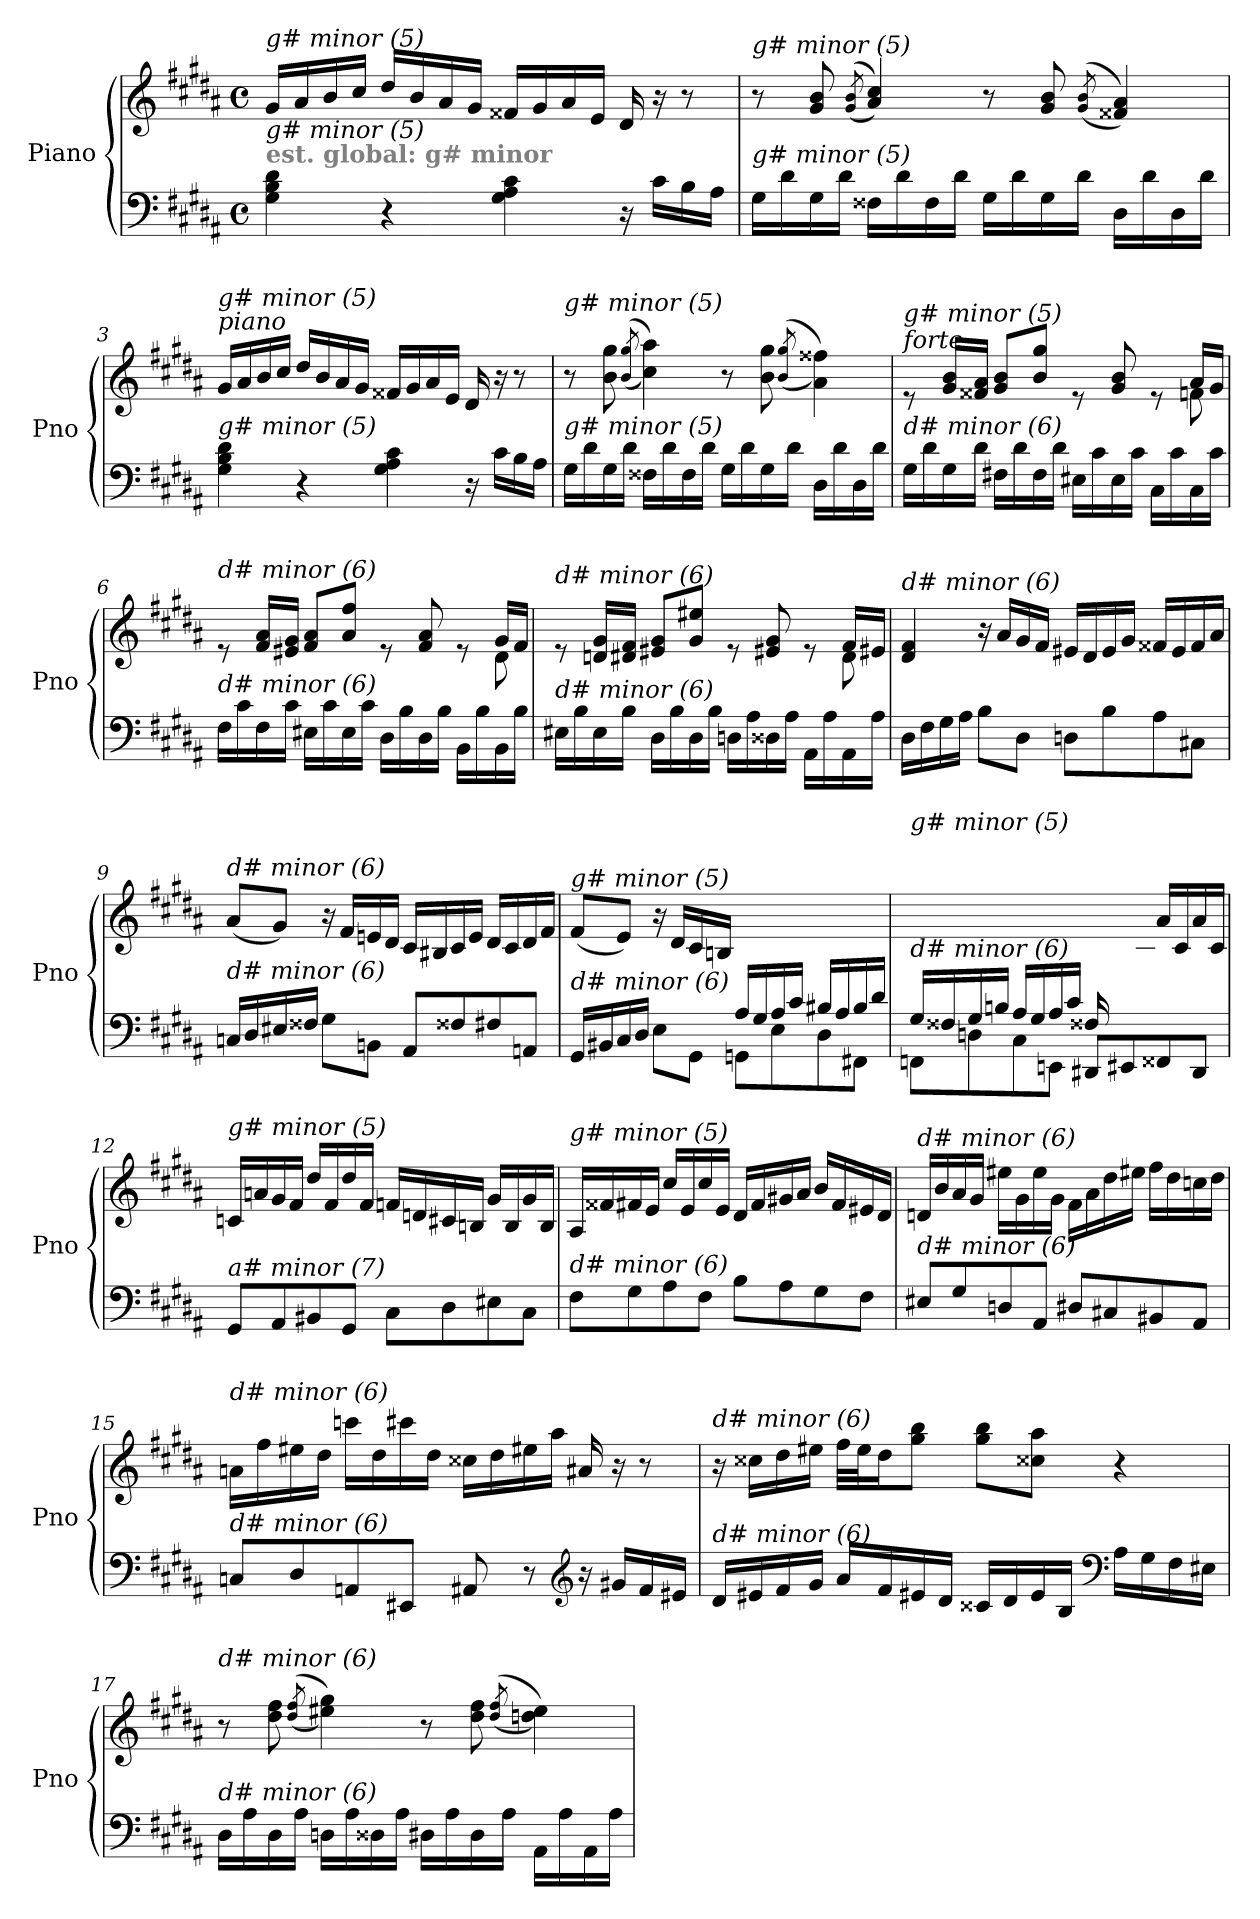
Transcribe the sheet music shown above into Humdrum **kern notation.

**kern	**kern
*part1	*part1
*staff2	*staff1
*I"Piano	*
*I'Pno	*
*clefF4	*clefG2
*k[f#c#g#d#a#]	*k[f#c#g#d#a#]
*M4/4	*M4/4
*met(c)	*met(c)
=1	=1
!	!LO:TX:i:t=g# minor (5)
!LO:TX:a:B:color=#808080:t=est. global&colon; g# minor	!
!LO:TX:i:t=g# minor (5)	!
4G#\ 4B\ 4d#\	16g#/LL
.	16a#/
.	16b/
.	16cc#/JJ
4r	16dd#/LL
.	16b/
.	16a#/
.	16g#/JJ
4G#\ 4A#\ 4c#\	16f##X/LL
.	16g#/
.	16a#/
.	16e/JJ
16r	16d#/
16c#\LL	16r
16B\	8r
16A#\JJ	.
=2	=2
!	!LO:TX:i:t=g# minor (5)
!LO:TX:i:t=g# minor (5)	!
16G#\LL	8r
16d#\	.
16G#\	8g#/ 8b/
16d#\JJ	.
.	(>(8qg#/ 8qb/
16F##X\LL	4a#/ 4cc#/))
16d#\	.
16F##\	.
16d#\JJ	.
16G#\LL	8r
16d#\	.
16G#\	8g#/ 8b/
16d#\JJ	.
.	((>8qg#/ 8qb/
16D#\LL	4f##X/ 4a#/))
16d#\	.
16D#\	.
16d#\JJ	.
=3	=3
!	!LO:TX:a:i:t=piano
!	!LO:TX:i:t=g# minor (5)
!LO:TX:i:t=g# minor (5)	!
4G#\ 4B\ 4d#\	16g#/LL
.	16a#/
.	16b/
.	16cc#/JJ
4r	16dd#/LL
.	16b/
.	16a#/
.	16g#/JJ
4G#\ 4A#\ 4c#\	16f##X/LL
.	16g#/
.	16a#/
.	16e/JJ
16r	16d#/
16c#\LL	16r
16B\	8r
16A#\JJ	.
!!LO:LB:g=z
=4	=4
!	!LO:TX:i:t=g# minor (5)
!LO:TX:i:t=g# minor (5)	!
16G#\LL	8r
16d#\	.
16G#\	8b\ 8gg#\
16d#\JJ	.
.	((>8qb/ 8qgg#/
16F##X\LL	4cc#\ 4aa#\))
16d#\	.
16F##\	.
16d#\JJ	.
16G#\LL	8r
16d#\	.
16G#\	8b\ 8gg#\
16d#\JJ	.
.	((>8qb/ 8qgg#/
16D#\LL	4a#\ 4ff##X\))
16d#\	.
16D#\	.
16d#\JJ	.
=5	=5
*^	*^
!	!	!LO:TX:a:i:t=forte	!
!	!	!LO:TX:i:t=g# minor (5)	!
!LO:TX:i:t=d# minor (6)	!	!	!
2..ryy	16G#\LL	8re	2..ryy
.	16d#\	.	.
.	16G#\	16g#/ 16b/LL	.
.	16d#\JJ	16f##X/ 16a#/JJ	.
.	16F#X\LL	8g#/ 8b/L	.
.	16d#\	.	.
.	16F#\	8b/ 8gg#/J	.
.	16d#\JJ	.	.
.	16E#X\LL	8re	.
.	16c#\	.	.
.	16E#\	8g#/ 8b/	.
.	16c#\JJ	.	.
.	16C#\LL	8re	.
.	16c#\	.	.
8ryy	16C#\	16a#/LL	8fni\
.	16c#\JJ	16g#/JJ	.
=6	=6	=6	=6
!	!	!LO:TX:i:t=d# minor (6)	!
!LO:TX:i:t=d# minor (6)	!	!	!
2..ryy	16F#\LL	8re	2..ryy
.	16c#\	.	.
.	16F#\	16f#/ 16a#/LL	.
.	16c#\JJ	16e#X/ 16g#/JJ	.
.	16E#X\LL	8f#/ 8a#/L	.
.	16c#\	.	.
.	16E#\	8a#/ 8ff#/J	.
.	16c#\JJ	.	.
.	16D#\LL	8re	.
.	16B\	.	.
.	16D#\	8f#/ 8a#/	.
.	16B\JJ	.	.
.	16BB\LL	8re	.
.	16B\	.	.
8ryy	16BB\	16g#/LL	8d#\
.	16B\JJ	16f#/JJ	.
!!LO:LB:g=z	!!
=7	=7	=7	=7
!	!	!LO:TX:i:t=d# minor (6)	!
!LO:TX:i:t=d# minor (6)	!	!	!
2..ryy	16E#X\LL	8re	2..ryy
.	16B\	.	.
.	16E#\	16dni/ 16g#/LL	.
.	16B\JJ	16d#/ 16f#/JJ	.
.	16D#\LL	8e#X/ 8g#/L	.
.	16B\	.	.
.	16D#\	8g#/ 8ee#X/J	.
.	16B\JJ	.	.
.	16Dni\LL	8re	.
.	16A#\	.	.
.	16D##i\	8e#X/ 8g#/	.
.	16A#\JJ	.	.
.	16AA#\LL	8re	.
.	16A#\	.	.
8ryy	16AA#\	16f#/LL	8d#\
.	16A#\JJ	16e#X/JJ	.
*	*	*v	*v
=8	=8	=8
!	!	!LO:TX:i:t=d# minor (6)
!LO:TX:i:t=d# minor (6)	!	!
*v	*v	*
16D#\LL	4d#/ 4f#/
16F#\	.
16G#\	.
16A#\JJ	.
8B\L	16r
.	16a#/LL
8D#\J	16g#/
.	16f#/JJ
8Dni\L	16e#X/LL
.	16d#/
8B\	16e#/
.	16g#/JJ
8A#\	16f##X/LL
.	16e#/
8C#X\J	16f##/
.	16a#/JJ
=9	=9
!	!LO:TX:i:t=d# minor (6)
!LO:TX:i:t=d# minor (6)	!
16Cni/LL	(8a#/L
16D#/	.
16E#X/	8g#/J)
16F##X/JJ	.
8G#\L	16r
.	16f#/LL
8BBn\J	16en/
.	16d#/JJ
8AA#/L	16c#/LL
.	16B#Xj/
8F##X/	16c#/
.	16e/JJ
8F#X/	16d#/LL
.	16c#/
8AAn/J	16d#/
.	16f#/JJ
!!LO:LB:g=z
=10	=10
*^	*
!	!	!LO:TX:i:t=g# minor (5)
!LO:TX:i:t=d# minor (6)	!	!
2ryy	16GG#/LL	(8f#/L
.	16BB#X/	.
.	16C#/	8e/J)
.	16D#/JJ	.
.	8E\L	16r
.	.	16d#/LL
.	8GG#\J	16c#/
.	.	16Bn/JJ
16A#/LL	8GGni\L	2ryy
16G#/	.	.
16A#/	8E\	.
16c#/JJ	.	.
16B#X/LL	8D#\	.
16A#/	.	.
16B#/	8FF#X\J	.
16d#/JJ	.	.
=11	=11	=11
!	!	!LO:TX:i:t=g# minor (5)
!LO:TX:i:t=d# minor (6)	!	!
16G#/LL	8FFni\L	2ryy
16F##X/	.	.
16G#/	8Dn\	.
16Bn/JJ	.	.
16A#/LL	8C#\	.
16G#/	.	.
16A#/	8EEn\J	.
16c#/JJ	.	.
16F##X/LL	8DD#X/L	16ryy
4..ryy	.	16e/
.	8EE#X/	16d#/
.	.	16c#/JJ
.	8FF##X/	16a#/LL
.	.	16c#/
.	8DD#/J	16a#/
.	.	16c#/JJ
*v	*v	*
=12	=12
!	!LO:TX:i:t=g# minor (5)
!LO:TX:i:t=a# minor (7)	!
8GG#/L	16cni/LL
.	16an/
8AA#/	16g#/
.	16f#/JJ
8BB#X/	16dd#/LL
.	16f#/
8GG#/J	16dd#/
.	16f#/JJ
8C#\L	16fni/LL
.	16dn/
8D#\	16c#/
.	16Bn/JJ
8E#X\	16g#/LL
.	16B/
8C#\J	16g#/
.	16B/JJ
!!LO:LB:g=z
=13	=13
!	!LO:TX:i:t=g# minor (5)
!LO:TX:i:t=d# minor (6)	!
8F#\L	16A#/LL
.	16f##Xi/
8G#\	16f#/
.	16e/JJ
8A#\	16cc#/LL
.	16e/
8F#\J	16cc#/
.	16e/JJ
8B\L	16d#/LL
.	16f#/
8A#\	16g#X/
.	16a#/JJ
8G#\	16b/LL
.	16f#/
8F#\J	16e#Xj/
.	16d#/JJ
=14	=14
!	!LO:TX:i:t=d# minor (6)
!LO:TX:i:t=d# minor (6)	!
8E#X/L	16dni/LL
.	16b/
8G#/	16a#/
.	16g#/JJ
8Dni/	16ee#X\LL
.	16g#\
8AA#/J	16ee#\
.	16g#\JJ
8D#/L	16f#\LL
.	16a#\
8C#X/	16dd#\
.	16ee#X\JJ
8BB#Xj/	16ff#\LL
.	16dd#\
8AA#/J	16ccni\
.	16dd#\JJ
=15	=15
!	!LO:TX:i:t=d# minor (6)
!LO:TX:i:t=d# minor (6)	!
8Cni/L	16ani\LL
.	16ff#\
8D#/	16ee#X\
.	16dd#\JJ
8AAni/	16cccni\LL
.	16dd#\
8EE#X/J	16ccc#i\
.	16dd#\JJ
8AA#/	16cc##Xj\LL
.	16dd#\
8r	16ee#X\
.	16aa#\JJ
*clefG2	*
16r	16a#/
16g#X/LL	16r
16f#/	8r
16e#X/JJ	.
!!LO:PB:g=z
=16	=16
!	!LO:TX:i:t=d# minor (6)
!LO:TX:i:t=d# minor (6)	!
16d#/LL	16r
16e#X/	16cc##X\LL
16f#/	16dd#\
16g#/JJ	16ee#X\JJ
16a#/LL	32ff#\LLL
.	32ee#\J
16f#/	16dd#\J
16e#X/	8gg#\ 8bb\J
16d#/JJ	.
16c##Xj/LL	8gg#\ 8bb\L
16d#/	.
16e#/	8cc##X\ 8aa#\J
16B/JJ	.
*clefF4	*
16A#\LL	4r
16G#\	.
16F#\	.
16E#X\JJ	.
=17	=17
!	!LO:TX:i:t=d# minor (6)
!LO:TX:i:t=d# minor (6)	!
16D#\LL	8r
16A#\	.
16D#\	8dd#\ 8ff#\
16A#\JJ	.
.	(>(8qdd#/ 8qff#/
16Dni\LL	4ee#X\ 4gg#\))
16A#\	.
16D##i\	.
16A#\JJ	.
16D#\LL	8r
16A#\	.
16D#\	8dd#\ 8ff#\
16A#\JJ	.
.	((>8qdd#/ 8qff#/
16AA#\LL	4ddni\ 4ee#\))
16A#\	.
16AA#\	.
16A#\JJ	.
=	=
*-	*-
